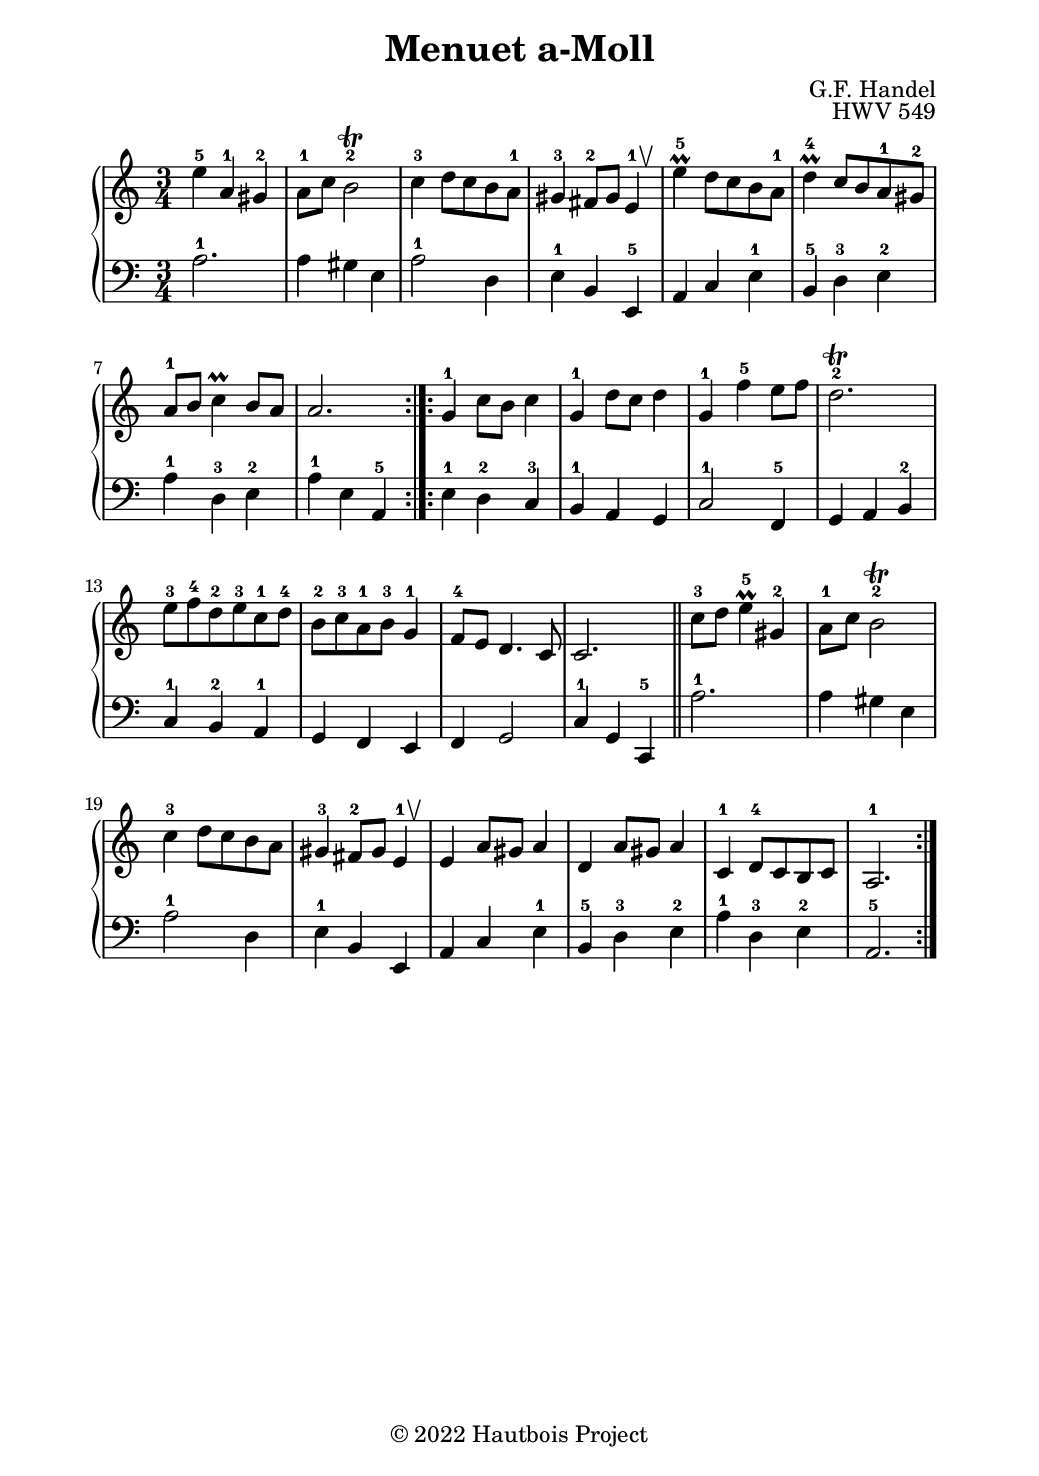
%! Title: Menuet a-moll, HWV549
%! Subtitle:
%! Subsubtitle:
%! Type: final
%! Status: done
%! Remark:

\version "2.22.1"
%% Generated by lilypond-book
%% Options: [exampleindent=10.16\mm,indent=0\mm,line-width=14.5\cm,noragged-right,papersize=a5,quote]
%\include "lilypond-book-preamble.ly"
\include "italiano.ly"

%****************************************************************
% Start cut-&-pastable-section

%****************************************************************

\paper {
  % Set paper
  #(set-paper-size "b5")
  indent = 0\mm
  line-width = 14.5\cm
  ragged-right = ##f
  line-width = #(- line-width (* mm 3.000000) (* mm 1))
}

\layout {
  
}

%*****************************************
%  Set Header
%*****************************************
\header {
  title = "Menuet a-Moll"
  composer = "G.F. Handel"
  opus = "HWV 549"
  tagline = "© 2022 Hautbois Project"
}

%*****************************************
% Start Voice
% Write the voices here
%*****************************************
MyMeter = \time 3/4
%MyTempo = \tempo "Allegro ma non troppo" 2. = 76
MyKey = \key la \minor
PieceName = "Minuet"

VoiceI = \relative {
  \override BreathingSign.text = \markup { \musicglyph #"scripts.upbow" }

  %bar 1 - 4
  mi''4-5 la,-1 sold-2
  la8-1 do si2-2\trill
  do4-3 re8 do si la-1
  sold4-3 fad8-2 sold mi4-1
  \breathe

  %bar 5 - 8
  mi'-5\prall re8 do si la-1
  re4-4\prall do8 si la-1 sold-2
  la-1 si do4\prall si8 la
  la2.
  
  \bar ":|.:"
  
  %bar 9 - 12
  sol4-1 do8 si do4
  sol4-1 re'8 do re4
  sol,4-1 fa'-5 mi8 fa
  re2.-2\trill

  %bar 13 - 16
  mi8-3 fa-4 re-2 mi-3 do-1 re-4
  si-2 do-3 la-1 si-3 sol4-1
  fa8-4 mi re4. do8
  do2.
  \bar "||"
  
  %bar 17 - 20
  do'8-3 re mi4-5\prall sold,-2
  la8-1 do si2-2\trill
  do4-3 re8 do si la
  sold4-3 fad8-2 sold mi4-1
  \breathe

  %bar 21 - 24
  mi4 la8 sold la4
  re,4 la'8 sold la4
  do,4-1 re8-4 do si do
  la2.-1
  
  \bar ":|."
}


BassoI = \relative {
  %bar 1 - 4
  la2.-1
  la4 sold mi
  la2-1 re,4
  mi-1 si mi,-5

  %bar 5 - 8
  la do mi-1
  si-5 re-3 mi-2
  la-1 re,-3 mi-2
  la-1 mi la,-5
  
  %\bar ":|.:"
  
  %bar 9 - 12
  mi'-1 re-2 do-3
  si-1 la sol
  do2-1 fa,4-5
  sol la si-2

  %bar 13 - 16
  do-1 si-2 la-1
  sol fa mi
  fa sol2
  do4-1 sol do,-5
  
  %bar 17 - 20
  la''2.-1
  la4 sold mi
  la2-1 re,4
  mi-1 si mi,

  %bar 21 - 24
  la do mi-1
  si-5 re-3 mi-2
  la-1 re,-3 mi-2
  la,2.-5
  
  %\bar ":|.:"
}


%*****************************************
%  Start Score
%*****************************************

%\markup { \vspace #1 }
\score {
  \header {
    %piece = \PieceName
  }
  \new PianoStaff <<
    \new Staff { 
      \clef "treble" 
      %\MyTempo
      \MyKey
      \MyMeter
        \VoiceI
    }
    \new Staff { 
      \clef "bass"
      %\MyTempo
      \MyKey
      \MyMeter
        \BassoI
    }
  >>
}
